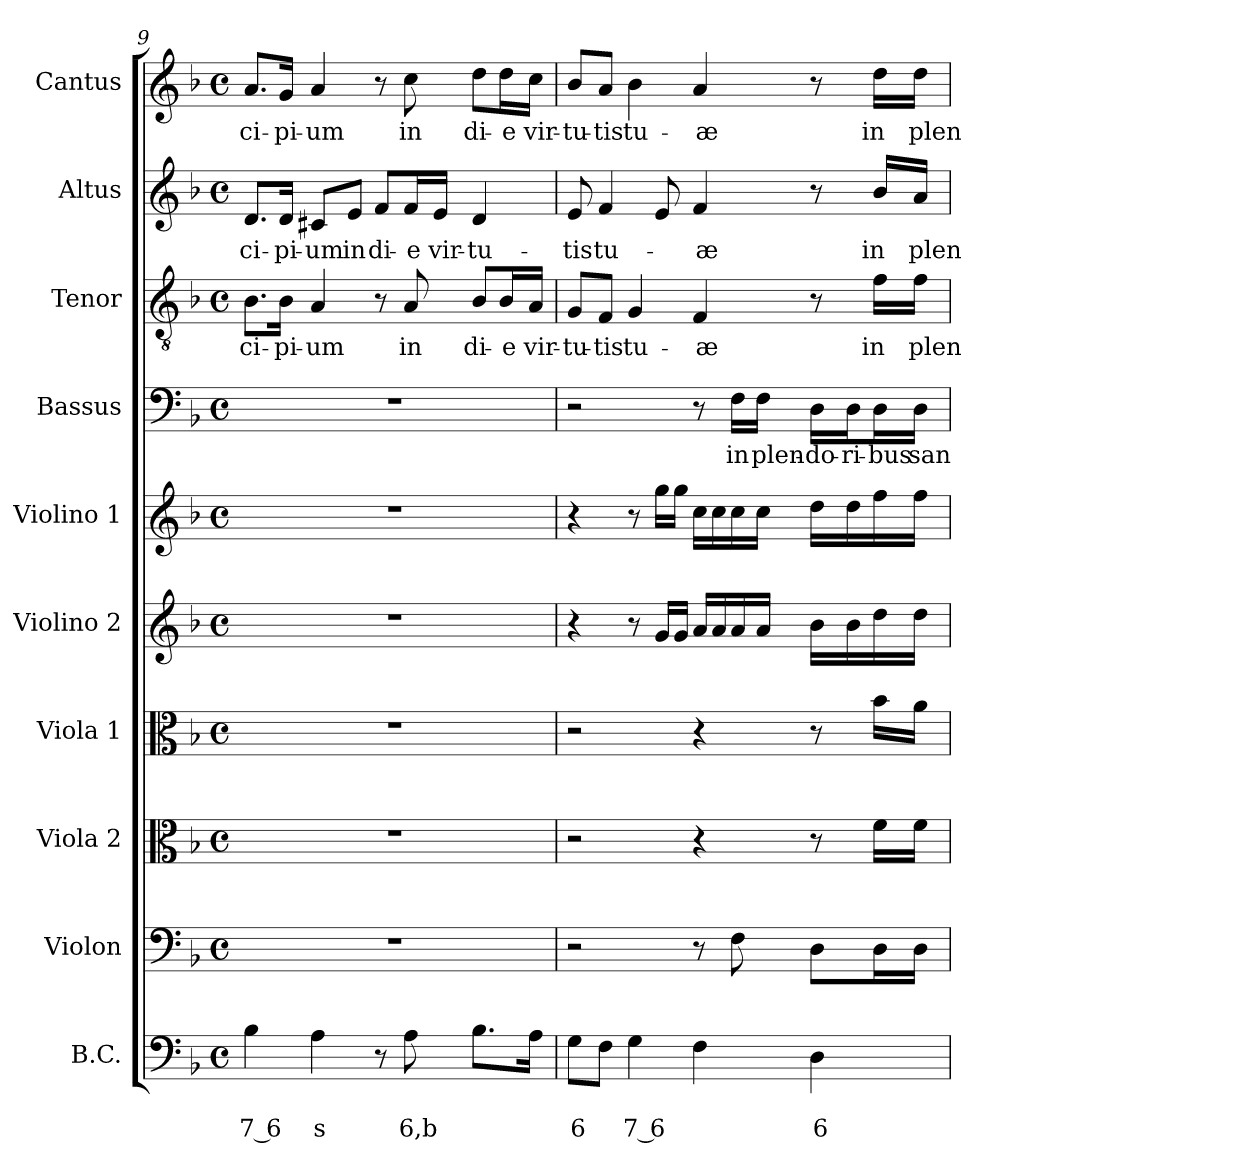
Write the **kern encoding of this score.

**kern	**text	**text	**kern	**kern	**kern	**kern	**kern	**kern	**text	**kern	**text	**kern	**text	**kern	**text
*part10	*part10	*part10	*part9	*part8	*part7	*part6	*part5	*part4	*part4	*part3	*part3	*part2	*part2	*part1	*part1
*staff10	*staff10	*staff10	*staff9	*staff8	*staff7	*staff6	*staff5	*staff4	*staff4	*staff3	*staff3	*staff2	*staff2	*staff1	*staff1
*I"B.C.	*	*	*I"Violon	*I"Viola 2	*I"Viola 1	*I"Violino 2	*I"Violino 1	*I"Bassus	*	*I"Tenor	*	*I"Altus	*	*I"Cantus	*
*I'B.C.	*	*	*I'Vn	*I'Va2	*I'Va1	*I'Vn2	*I'Vn1	*I'B	*	*I'T	*	*I'A	*	*I'C	*
!!LO:PB:g=z
*clefF4	*	*	*clefF4	*clefC3	*clefC3	*clefG2	*clefG2	*clefF4	*	*clefGv2	*	*clefG2	*	*clefG2	*
*k[b-]	*	*	*k[b-]	*k[b-]	*k[b-]	*k[b-]	*k[b-]	*k[b-]	*	*k[b-]	*	*k[b-]	*	*k[b-]	*
*F:	*	*	*F:	*F:	*F:	*F:	*F:	*F:	*	*F:	*	*F:	*	*F:	*
*M4/4	*	*	*M4/4	*M4/4	*M4/4	*M4/4	*M4/4	*M4/4	*	*M4/4	*	*M4/4	*	*M4/4	*
*met(c)	*	*	*met(c)	*met(c)	*met(c)	*met(c)	*met(c)	*met(c)	*	*met(c)	*	*met(c)	*	*met(c)	*
=9	=9	=9	=9	=9	=9	=9	=9	=9	=9	=9	=9	=9	=9	=9	=9
!	!	!LO:LY:b	!	!	!	!	!	!	!	!	!	!	!	!	!
!	!	!	!	!	!	!	!	!	!	!	!LO:LY:b	!	!	!	!
!	!	!	!	!	!	!	!	!	!	!	!	!	!LO:LY:b	!	!
!	!	!	!	!	!	!	!	!	!	!	!	!	!	!	!LO:LY:b
4B-\	.	7 6	1r	1r	1r	1r	1r	1r	.	8.B-\L	-ci-	8.d/L	-ci-	8.a/L	-ci-
!	!	!	!	!	!	!	!	!	!	!	!LO:LY:b	!	!	!	!
!	!	!	!	!	!	!	!	!	!	!	!	!	!LO:LY:b	!	!
!	!	!	!	!	!	!	!	!	!	!	!	!	!	!	!LO:LY:b
.	.	.	.	.	.	.	.	.	.	16B-\Jk	-pi-	16d/Jk	-pi-	16g/Jk	-pi-
!	!	!LO:LY:b	!	!	!	!	!	!	!	!	!	!	!	!	!
!	!	!	!	!	!	!	!	!	!	!	!LO:LY:b	!	!	!	!
!	!	!	!	!	!	!	!	!	!	!	!	!	!LO:LY:b	!	!
!	!	!	!	!	!	!	!	!	!	!	!	!	!	!	!LO:LY:b
4A\	.	s	.	.	.	.	.	.	.	4A/	-um	8c#X/L	-um	4a/	-um
!	!	!	!	!	!	!	!	!	!	!	!	!	!LO:LY:b	!	!
.	.	.	.	.	.	.	.	.	.	.	.	8e/J	in	.	.
!	!	!	!	!	!	!	!	!	!	!	!	!	!LO:LY:b	!	!
8r	.	.	.	.	.	.	.	.	.	8r	.	8f/L	di-	8r	.
!	!	!LO:LY:b	!	!	!	!	!	!	!	!	!	!	!	!	!
!	!	!	!	!	!	!	!	!	!	!	!LO:LY:b	!	!	!	!
!	!	!	!	!	!	!	!	!	!	!	!	!	!LO:LY:b	!	!
!	!	!	!	!	!	!	!	!	!	!	!	!	!	!	!LO:LY:b
8A\	.	6,b	.	.	.	.	.	.	.	8A/	in	16f/L	-e	8cc\	in
!	!	!	!	!	!	!	!	!	!	!	!	!	!LO:LY:b	!	!
.	.	.	.	.	.	.	.	.	.	.	.	16e/JJ	vir-	.	.
!	!	!	!	!	!	!	!	!	!	!	!LO:LY:b	!	!	!	!
!	!	!	!	!	!	!	!	!	!	!	!	!	!LO:LY:b	!	!
!	!	!	!	!	!	!	!	!	!	!	!	!	!	!	!LO:LY:b
8.B-\L	.	.	.	.	.	.	.	.	.	8B-/L	di-	4d/	-tu-	8dd\L	di-
!	!	!	!	!	!	!	!	!	!	!	!LO:LY:b	!	!	!	!
!	!	!	!	!	!	!	!	!	!	!	!	!	!	!	!LO:LY:b
.	.	.	.	.	.	.	.	.	.	16B-/L	-e	.	.	16dd\L	-e
!	!	!	!	!	!	!	!	!	!	!	!LO:LY:b	!	!	!	!
!	!	!	!	!	!	!	!	!	!	!	!	!	!	!	!LO:LY:b
16A\Jk	.	.	.	.	.	.	.	.	.	16A/JJ	vir-	.	.	16cc\JJ	vir-
=10	=10	=10	=10	=10	=10	=10	=10	=10	=10	=10	=10	=10	=10	=10	=10
!	!	!LO:LY:b	!	!	!	!	!	!	!	!	!	!	!	!	!
!	!	!	!	!	!	!	!	!	!	!	!LO:LY:b	!	!	!	!
!	!	!	!	!	!	!	!	!	!	!	!	!	!LO:LY:b	!	!
!	!	!	!	!	!	!	!	!	!	!	!	!	!	!	!LO:LY:b
8G\L	.	6	2r	2r	2r	4r	4r	2r	.	8G/L	-tu-	8e/	-tis	8b-/L	-tu-
!	!	!	!	!	!	!	!	!	!	!	!LO:LY:b	!	!	!	!
!	!	!	!	!	!	!	!	!	!	!	!	!	!LO:LY:b	!	!
!	!	!	!	!	!	!	!	!	!	!	!	!	!	!	!LO:LY:b
8F\J	.	.	.	.	.	.	.	.	.	8F/J	-tis	4f/	tu-	8a/J	-tis
!	!	!LO:LY:b	!	!	!	!	!	!	!	!	!	!	!	!	!
!	!	!	!	!	!	!	!	!	!	!	!LO:LY:b	!	!	!	!
!	!	!	!	!	!	!	!	!	!	!	!	!	!	!	!LO:LY:b
4G\	.	7 6	.	.	.	8r	8r	.	.	4G/	tu-	.	.	4b-\	tu-
.	.	.	.	.	.	16g/LL	16gg\LL	.	.	.	.	8e/	.	.	.
.	.	.	.	.	.	16g/JJ	16gg\JJ	.	.	.	.	.	.	.	.
!	!	!	!	!	!	!	!	!	!	!	!LO:LY:b	!	!	!	!
!	!	!	!	!	!	!	!	!	!	!	!	!	!LO:LY:b	!	!
!	!	!	!	!	!	!	!	!	!	!	!	!	!	!	!LO:LY:b
4F\	.	.	8r	4r	4r	16a/LL	16cc\LL	8r	.	4F/	-æ	4f/	-æ	4a/	-æ
.	.	.	.	.	.	16a/	16cc\	.	.	.	.	.	.	.	.
!	!	!	!	!	!	!	!	!	!LO:LY:b	!	!	!	!	!	!
.	.	.	8F\	.	.	16a/	16cc\	16F\LL	in	.	.	.	.	.	.
!	!	!	!	!	!	!	!	!	!LO:LY:b	!	!	!	!	!	!
.	.	.	.	.	.	16a/JJ	16cc\JJ	16F\JJ	plen-	.	.	.	.	.	.
!	!	!LO:LY:b	!	!	!	!	!	!	!	!	!	!	!	!	!
!	!	!	!	!	!	!	!	!	!LO:LY:b	!	!	!	!	!	!
4D\	.	6	8D\L	8r	8r	16b-\LL	16dd\LL	16D\LL	-do-	8r	.	8r	.	8r	.
!	!	!	!	!	!	!	!	!	!LO:LY:b	!	!	!	!	!	!
.	.	.	.	.	.	16b-\	16dd\	16D\J	-ri-	.	.	.	.	.	.
!	!	!	!	!	!	!	!	!	!LO:LY:b	!	!	!	!	!	!
!	!	!	!	!	!	!	!	!	!	!	!LO:LY:b	!	!	!	!
!	!	!	!	!	!	!	!	!	!	!	!	!	!LO:LY:b	!	!
!	!	!	!	!	!	!	!	!	!	!	!	!	!	!	!LO:LY:b
.	.	.	16D\L	16f\LL	16b-\LL	16dd\	16ff\	16D\L	-bus	16f\LL	in	16b-/LL	in	16dd\LL	in
!	!	!	!	!	!	!	!	!	!LO:LY:b	!	!	!	!	!	!
!	!	!	!	!	!	!	!	!	!	!	!LO:LY:b	!	!	!	!
!	!	!	!	!	!	!	!	!	!	!	!	!	!LO:LY:b	!	!
!	!	!	!	!	!	!	!	!	!	!	!	!	!	!	!LO:LY:b
.	.	.	16D\JJ	16f\JJ	16a\JJ	16dd\JJ	16ff\JJ	16D\JJ	san-	16f\JJ	plen-	16a/JJ	plen-	16dd\JJ	plen-
=	=	=	=	=	=	=	=	=	=	=	=	=	=	=	=
*-	*-	*-	*-	*-	*-	*-	*-	*-	*-	*-	*-	*-	*-	*-	*-
